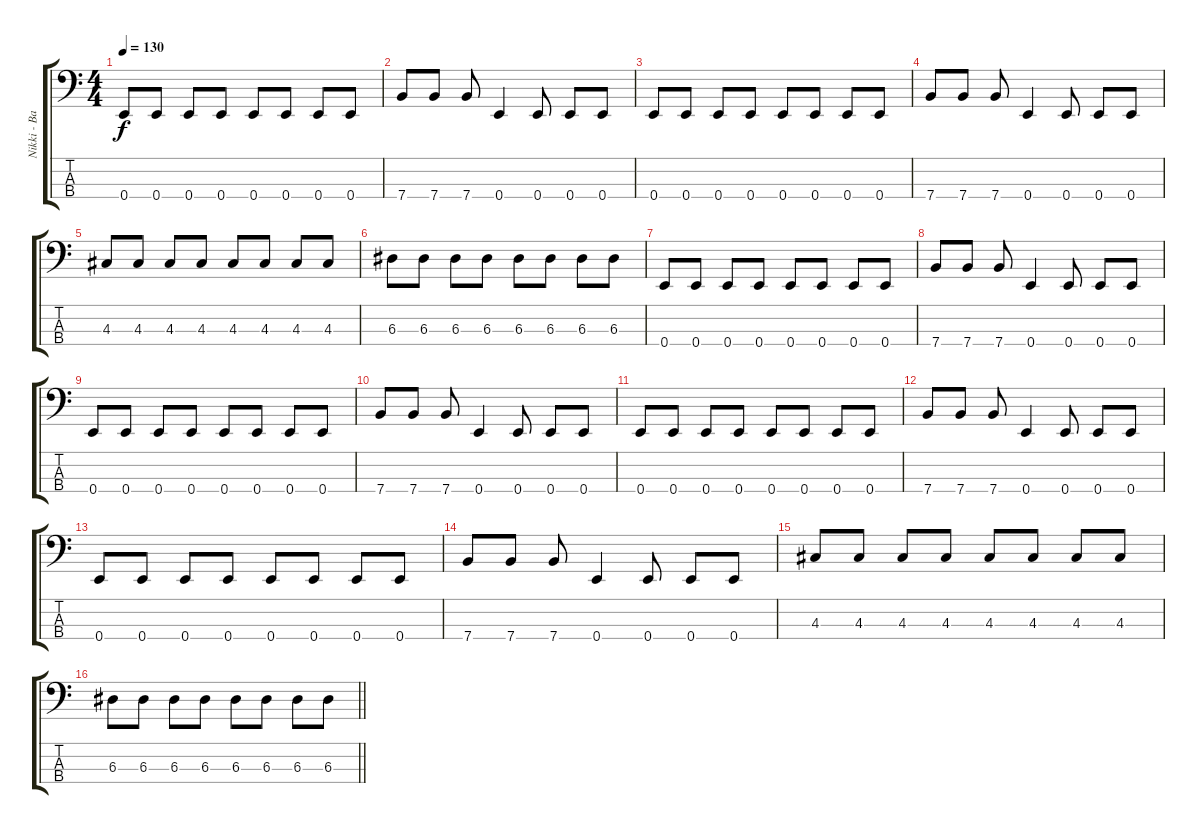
\track ("Nikki - Bass" "Nikki - Ba") {instrument electricbasspick}
\staff {score tabs}
\tuning (G2 D2 A1 E1) {hide}
\ts (4 4)
\tempo 130
\clef f4
\ks c
0.4.8{dy f} 0.4.8 0.4.8 0.4.8 0.4.8 0.4.8 0.4.8 0.4.8 |
7.4.8 7.4.8 7.4.8 0.4.4 0.4.8 0.4.8 0.4.8 |
0.4.8 0.4.8 0.4.8 0.4.8 0.4.8 0.4.8 0.4.8 0.4.8 |
7.4.8 7.4.8 7.4.8 0.4.4 0.4.8 0.4.8 0.4.8 |
4.3.8 4.3.8 4.3.8 4.3.8 4.3.8 4.3.8 4.3.8 4.3.8 |
6.3.8 6.3.8 6.3.8 6.3.8 6.3.8 6.3.8 6.3.8 6.3.8 |
0.4.8 0.4.8 0.4.8 0.4.8 0.4.8 0.4.8 0.4.8 0.4.8 |
7.4.8 7.4.8 7.4.8 0.4.4 0.4.8 0.4.8 0.4.8 |
0.4.8 0.4.8 0.4.8 0.4.8 0.4.8 0.4.8 0.4.8 0.4.8 |
7.4.8 7.4.8 7.4.8 0.4.4 0.4.8 0.4.8 0.4.8 |
0.4.8 0.4.8 0.4.8 0.4.8 0.4.8 0.4.8 0.4.8 0.4.8 |
7.4.8 7.4.8 7.4.8 0.4.4 0.4.8 0.4.8 0.4.8 |
0.4.8 0.4.8 0.4.8 0.4.8 0.4.8 0.4.8 0.4.8 0.4.8 |
7.4.8 7.4.8 7.4.8 0.4.4 0.4.8 0.4.8 0.4.8 |
4.3.8 4.3.8 4.3.8 4.3.8 4.3.8 4.3.8 4.3.8 4.3.8 |
\barLineRight lightlight
6.3.8 6.3.8 6.3.8 6.3.8 6.3.8 6.3.8 6.3.8 6.3.8
